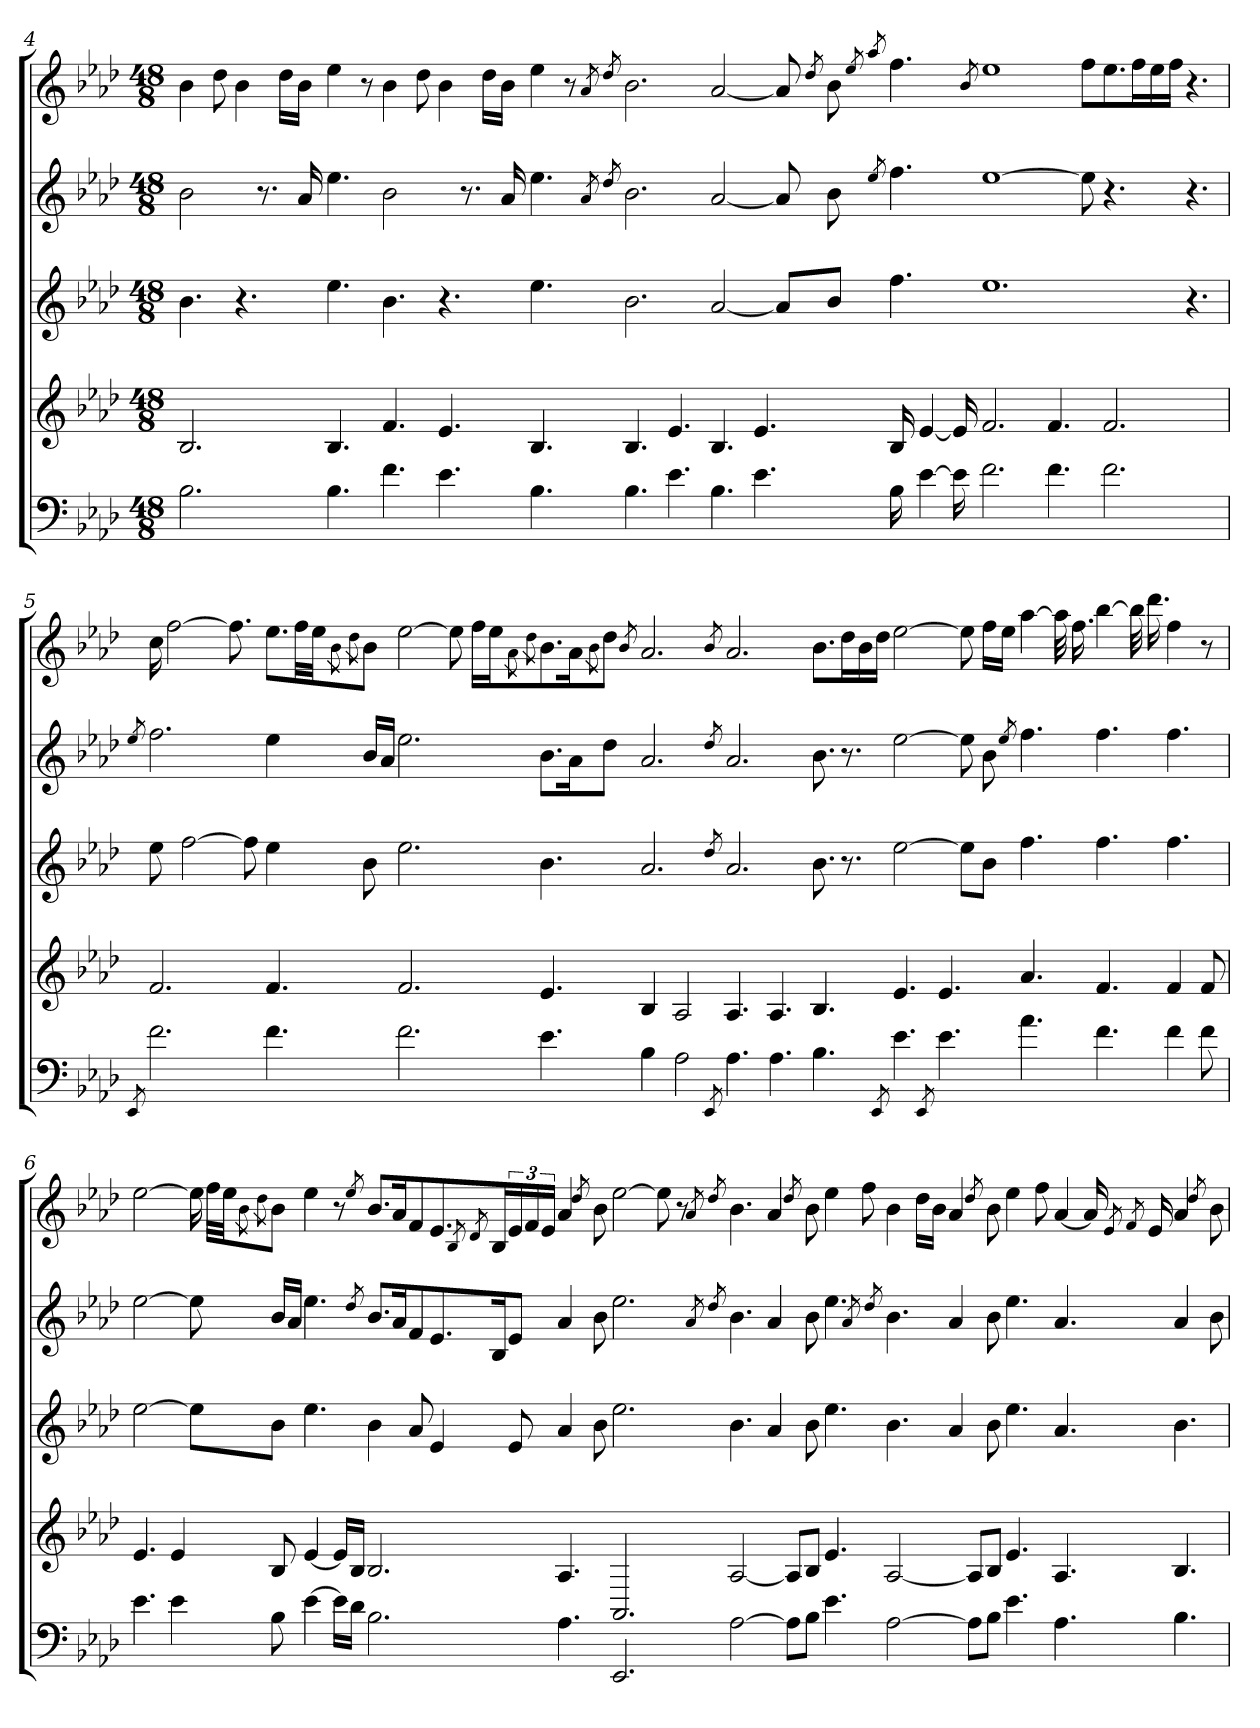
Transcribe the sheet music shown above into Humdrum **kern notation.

**kern	**kern	**kern	**kern	**kern
*part5	*part4	*part3	*part2	*part1
*staff5	*staff4	*staff3	*staff2	*staff1
*clefF4	*clefG2	*clefG2	*clefG2	*clefG2
*k[b-e-a-d-]	*k[b-e-a-d-]	*k[b-e-a-d-]	*k[b-e-a-d-]	*k[b-e-a-d-]
*M48/8	*M48/8	*M48/8	*M48/8	*M48/8
=4	=4	=4	=4	=4
2.B-	2.B-	4.b-	2b-	4b-
.	.	.	.	8dd-
.	.	4.r	.	4b-
.	.	.	8.r	.
.	.	.	.	16dd-\LL
.	.	.	16a-	16b-\JJ
4.B-	4.B-	4.ee-	4.ee-	4ee-
.	.	.	.	8r
4.f	4.f	4.b-	2b-	4b-
.	.	.	.	8dd-
4.e-	4.e-	4.r	.	4b-
.	.	.	8.r	.
.	.	.	.	16dd-\LL
.	.	.	16a-	16b-\JJ
4.B-	4.B-	4.ee-	4.ee-	4ee-
.	.	.	.	8r
.	.	.	8qa-	8qa-
.	.	.	8qdd-	8qdd-
4.B-	4.B-	2.b-	2.b-	2.b-
4.e-	4.e-	.	.	.
4.B-	4.B-	[2a-	[2a-	[2a-
4.e-	4.e-	.	.	.
.	.	8a-/L]	8a-]	8a-]
.	.	.	.	8qdd-
.	.	8b-/J	8b-	8b-
.	.	.	.	8qee-
.	.	.	8qee-	8qaa-
16B-	16B-	4.ff	4.ff	4.ff
[4e-	[4e-	.	.	.
16e-]	16e-]	.	.	.
.	.	.	.	8qb-
2.f	2.f	1.ee-	[1ee-	1ee-
4.f	4.f	.	.	.
.	.	.	8ee-]	8ff\L
2.f	2.f	.	4.r	8.ee-\
.	.	.	.	16ff\L
.	.	.	.	16ee-\
.	.	.	.	16ff\JJ
.	.	4.r	4.r	4.r
=5	=5	=5	=5	=5
8qEE-	.	.	8qee-	.
2.f	2.f	8ee-	2.ff	16cc
.	.	.	.	[2ff
.	.	[2ff	.	.
.	.	.	.	8.ff]
.	.	8ff]	.	.
4.f	4.f	4ee-	4ee-	8.ee-\L
.	.	.	.	32ff\LL
.	.	.	.	32ee-\JJ
.	.	.	.	8qb-\
.	.	.	.	8qdd-\
.	.	8b-	16b-/LL	8b-\J
.	.	.	16a-/JJ	.
2.f	2.f	2.ee-	2.ee-	[2ee-
.	.	.	.	8ee-]
.	.	.	.	16ff\LL
.	.	.	.	16ee-\J
.	.	.	.	8qa-\
.	.	.	.	8qdd-\
4.e-	4.e-	4.b-	8.b-\L	8.b-\
.	.	.	16a-\K	16a-\K
.	.	.	.	8qb-\
.	.	.	8dd-\J	8dd-\J
.	.	.	.	8qb-
4B-	4B-	2.a-	2.a-	2.a-
2A-	2A-	.	.	.
8qEE-	.	8qdd-	8qdd-	8qb-
4.A-	4.A-	2.a-	2.a-	2.a-
4.A-	4.A-	.	.	.
4.B-	4.B-	8.b-	8.b-	8.b-\L
.	.	8.r	8.r	16dd-\L
.	.	.	.	16b-\
.	.	.	.	16dd-\JJ
8qEE-	.	.	.	.
4.e-	4.e-	[2ee-	[2ee-	[2ee-
8qEE-	.	.	.	.
4.e-	4.e-	.	.	.
.	.	8ee-\L]	8ee-]	8ee-]
.	.	8b-\J	8b-	16ff\LL
.	.	.	.	16ee-\JJ
.	.	.	8qee-	.
4.a-	4.a-	4.ff	4.ff	[4aa-
.	.	.	.	32aa-]
.	.	.	.	16.ff
4.f	4.f	4.ff	4.ff	[4bb-
.	.	.	.	32bb-]
.	.	.	.	16.ddd-
4f	4f	4.ff	4.ff	4ff
8f	8f	.	.	8r
=6	=6	=6	=6	=6
4.e-	4.e-	[2ee-	[2ee-	[2ee-
4e-	4e-	.	.	.
.	.	8ee-\L]	8ee-]	16ee-]
.	.	.	.	32ff\LLL
.	.	.	.	32ee-\JJ
.	.	.	.	8qb-\
.	.	.	.	8qdd-\
8B-	8B-	8b-\J	16b-/LL	8b-\J
.	.	.	16a-/JJ	.
[4e-	[4e-	4.ee-	4.ee-	4ee-
16e-\LL]	16e-/LL]	.	.	8r
16d-\JJ	16B-/JJ	.	.	.
.	.	.	8qdd-	8qee-
2.B-	2.B-	4b-	8.b-/L	8.b-/L
.	.	.	16a-/K	16a-/K
.	.	8a-	8f/	8f/
.	.	4e-	8.e-/	8.e-/
.	.	.	.	8qB-/
.	.	.	.	8qd-/
.	.	.	16B-/K	16B-/L
.	.	8e-	8e-/J	24e-/
.	.	.	.	24f/
.	.	.	.	24e-/JJ
4.A-	4.A-	4a-	4a-	4a-
.	.	.	.	8qdd-
.	.	8b-	8b-	8b-
2.EE-	2.AA-	2.ee-	2.ee-	[2ee-
.	.	.	.	8ee-]
.	.	.	.	8r
.	.	.	8qa-	8qa-
.	.	.	8qdd-	8qdd-
[2A-	[2A-	4.b-	4.b-	4.b-
.	.	4a-	4a-	4a-
8A-\L]	8A-/L]	.	.	.
.	.	.	.	8qdd-
8B-\J	8B-/J	8b-	8b-	8b-
4.e-	4.e-	4.ee-	4.ee-	4ee-
.	.	.	.	8ff
.	.	.	8qa-	.
.	.	.	8qdd-	.
[2A-	[2A-	4.b-	4.b-	4b-
.	.	.	.	16dd-\LL
.	.	.	.	16b-\JJ
.	.	4a-	4a-	4a-
8A-\L]	8A-/L]	.	.	.
.	.	.	.	8qdd-
8B-\J	8B-/J	8b-	8b-	8b-
4.e-	4.e-	4.ee-	4.ee-	4ee-
.	.	.	.	8ff
4.A-	4.A-	4.a-	4.a-	[4a-
.	.	.	.	16a-]
.	.	.	.	8qe-
.	.	.	.	8qf
.	.	.	.	16e-
4.B-	4.B-	4.b-	4a-	4a-
.	.	.	.	8qdd-
.	.	.	8b-	8b-
=	=	=	=	=
*-	*-	*-	*-	*-
